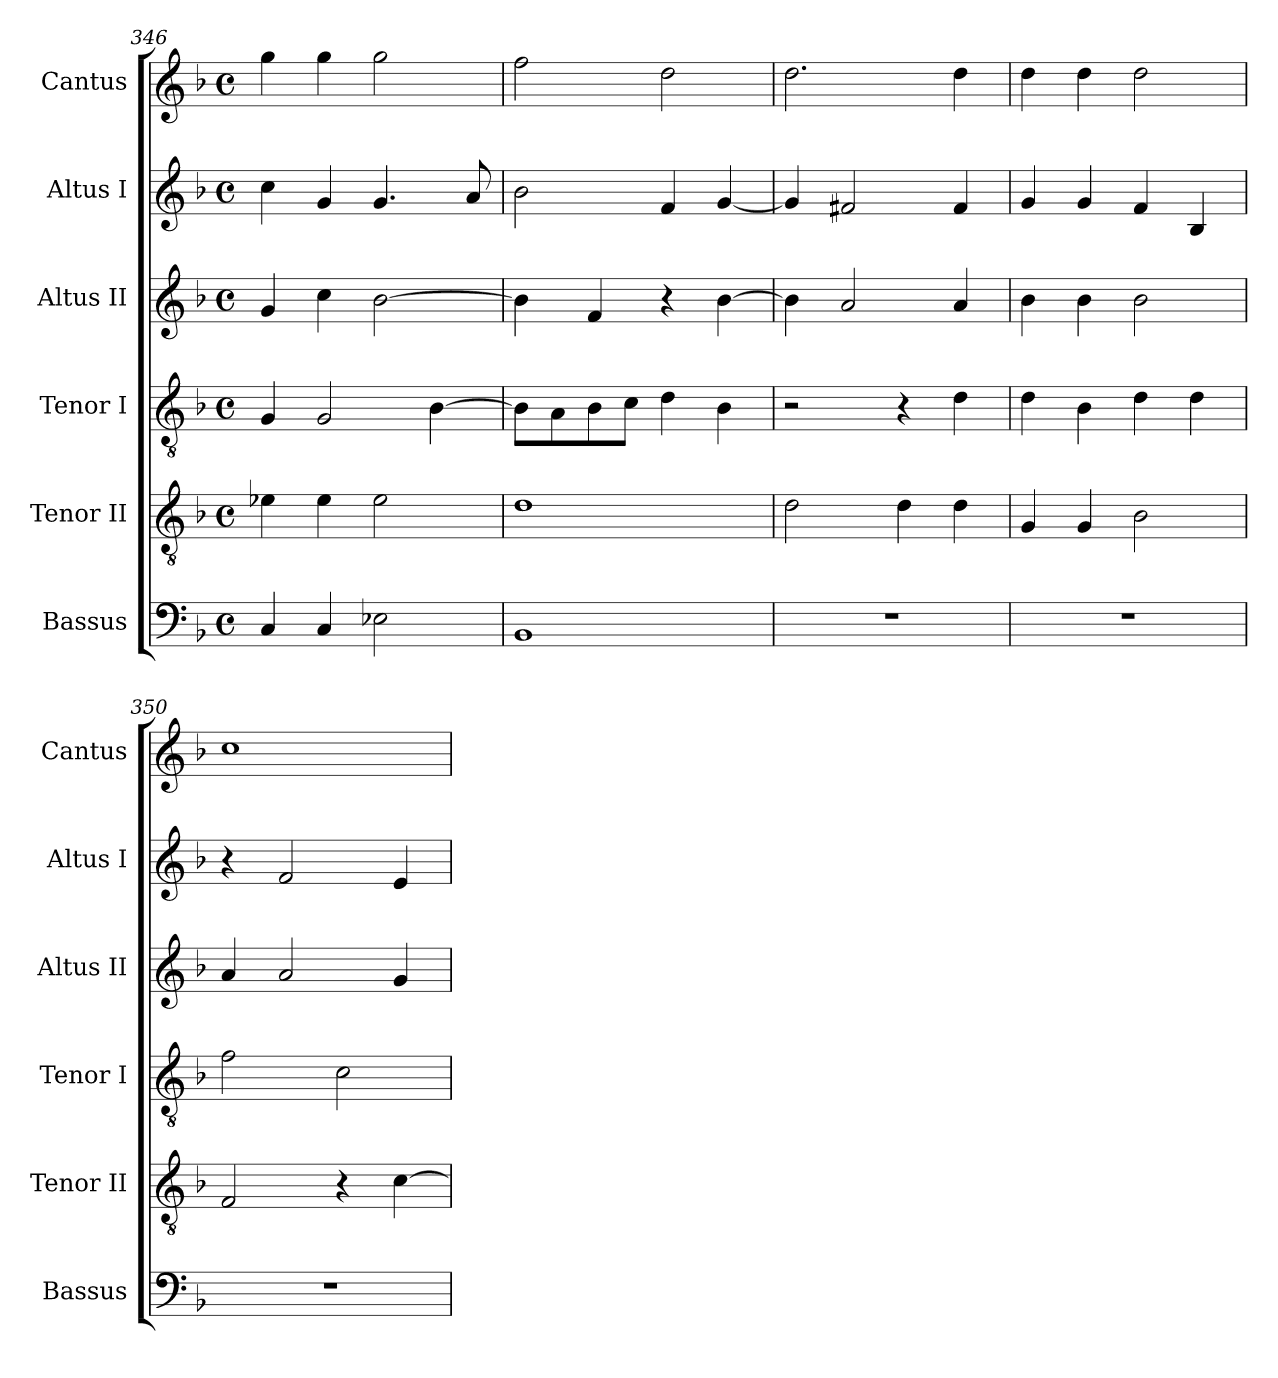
**kern	**kern	**kern	**kern	**kern	**kern
*part6	*part5	*part4	*part3	*part2	*part1
*staff6	*staff5	*staff4	*staff3	*staff2	*staff1
*I"Bassus	*I"Tenor II	*I"Tenor I	*I"Altus II	*I"Altus I	*I"Cantus
*I'Bassus	*I'Tenor II	*I'Tenor I	*I'Altus II	*I'Altus I	*I'Cantus
*clefF4	*clefGv2	*clefGv2	*clefG2	*clefG2	*clefG2
*k[b-]	*k[b-]	*k[b-]	*k[b-]	*k[b-]	*k[b-]
*F:	*F:	*F:	*F:	*F:	*F:
*M4/4	*M4/4	*M4/4	*M4/4	*M4/4	*M4/4
*met(c)	*met(c)	*met(c)	*met(c)	*met(c)	*met(c)
=346	=346	=346	=346	=346	=346
4C/	4e-X\	4G/	4g/	4cc\	4gg\
4C/	4e-\	2G/	4cc\	4g/	4gg\
2E-X\	2e-\	.	[<2b-\	4.g/	2gg\
.	.	[<4B-\	.	.	.
.	.	.	.	8a/	.
!!LO:LB:g=z
=347	=347	=347	=347	=347	=347
1BB-	1d	8B-\L]	4b-\]	2b-\	2ff\
.	.	8A\	.	.	.
.	.	8B-\	4f/	.	.
.	.	8c\J	.	.	.
.	.	4d\	4r	4f/	2dd\
.	.	4B-\	[>4b-\	[<4g/	.
=348	=348	=348	=348	=348	=348
1r	2d\	2r	4b-\]	4g/]	2.dd\
.	.	.	2a/	2f#X/	.
.	4d\	4r	.	.	.
.	4d\	4d\	4a/	4f#/	4dd\
=349	=349	=349	=349	=349	=349
1r	4G/	4d\	4b-\	4g/	4dd\
.	4G/	4B-\	4b-\	4g/	4dd\
.	2B-\	4d\	2b-\	4f/	2dd\
.	.	4d\	.	4B-/	.
=350	=350	=350	=350	=350	=350
1r	2F/	2f\	4a/	4r	1cc
.	.	.	2a/	2f/	.
.	4r	2c\	.	.	.
.	[>4c\	.	4g/	4e/	.
=	=	=	=	=	=
*-	*-	*-	*-	*-	*-
